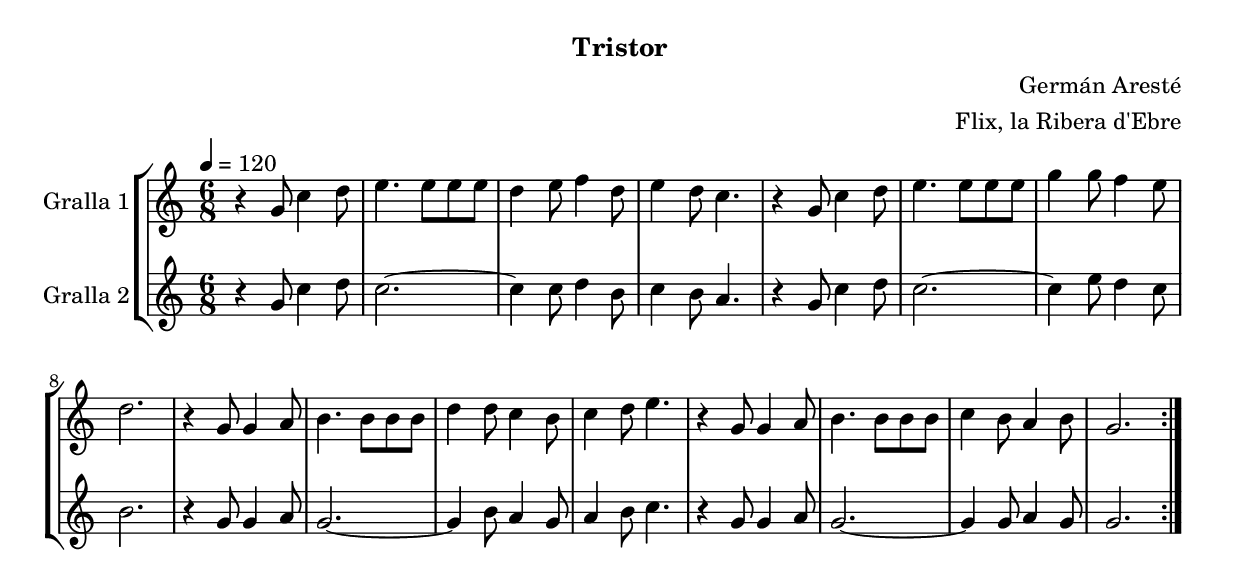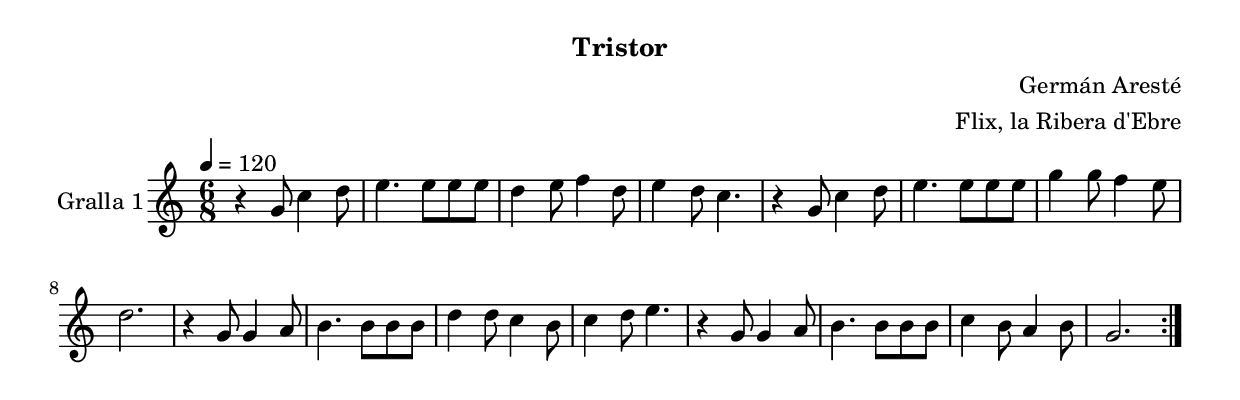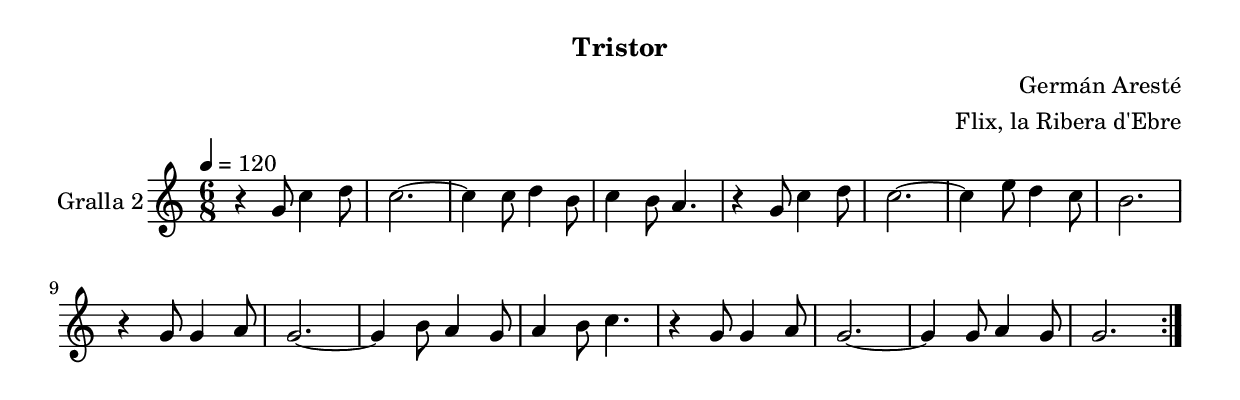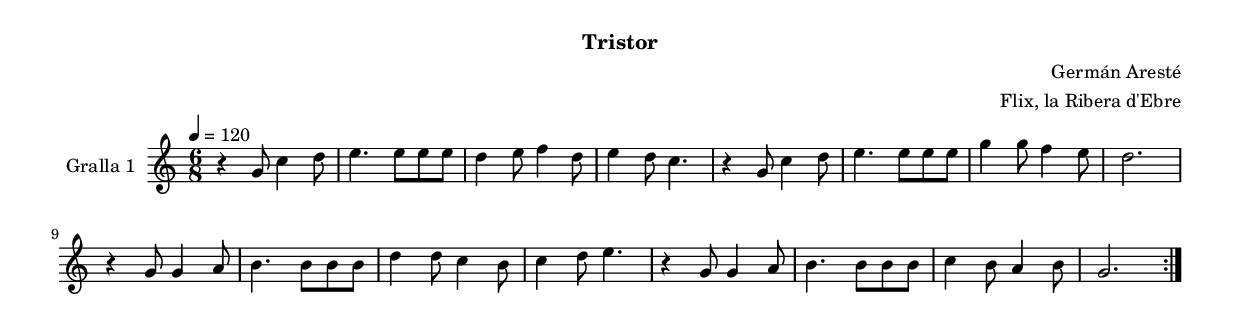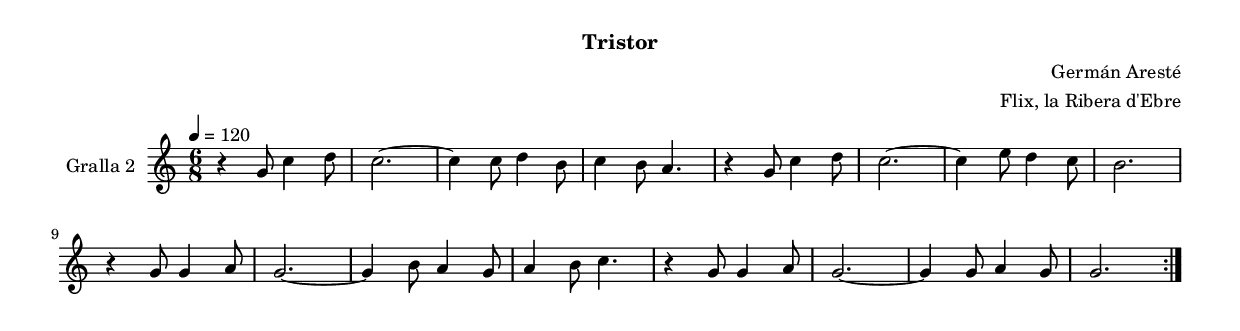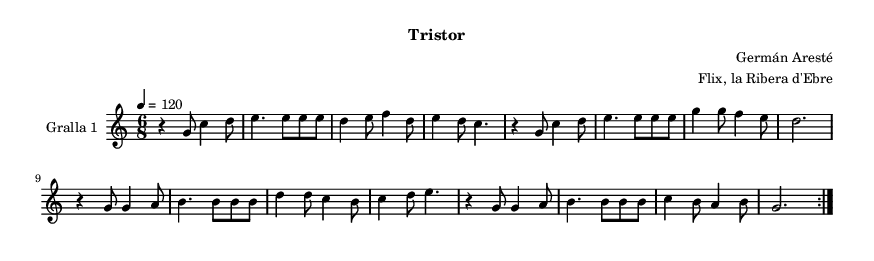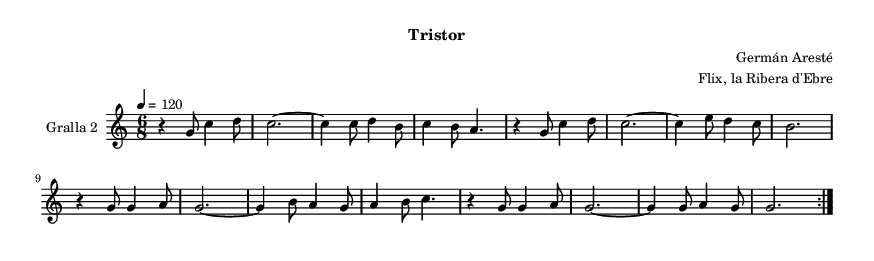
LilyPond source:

\version "2.16.0"

\header {
  dedication=""
  title="  "
  subtitle="Tristor"
  subsubtitle=""
  poet=""
  meter=""
  piece=""
  composer="Germán Aresté"
  arranger="Flix, la Ribera d'Ebre"
  opus=""
  instrument=""
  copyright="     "
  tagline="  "
}

liniaroAa =
\relative g'
{
  \tempo 4=120
  \clef treble
  \key c \major
  \time 6/8
  \repeat volta 2 { r4 g8 c4 d8  |
  e4. e8 e e  |
  d4 e8 f4 d8  |
  e4 d8 c4.  |
  %05
  r4 g8 c4 d8  |
  e4. e8 e e  |
  g4 g8 f4 e8  |
  d2.  |
  r4 g,8 g4 a8  |
  %10
  b4. b8 b b  |
  d4 d8 c4 b8  |
  c4 d8 e4.  |
  r4 g,8 g4 a8  |
  b4. b8 b b  |
  %15
  c4 b8 a4 b8  |
  g2.  | }
}

liniaroAb =
\relative g'
{
  \tempo 4=120
  \clef treble
  \key c \major
  \time 6/8
  \repeat volta 2 { r4 g8 c4 d8  |
  c2. ~  |
  c4 c8 d4 b8  |
  c4 b8 a4.  |
  %05
  r4 g8 c4 d8  |
  c2. ~  |
  c4 e8 d4 c8  |
  b2.  |
  r4 g8 g4 a8  |
  %10
  g2. ~  |
  g4 b8 a4 g8  |
  a4 b8 c4.  |
  r4 g8 g4 a8  |
  g2. ~  |
  %15
  g4 g8 a4 g8  |
  g2.  | }
}

\book {

\paper {
  print-page-number = false
  #(set-paper-size "a4")
  #(layout-set-staff-size 20)
}

\bookpart {
  \score {
    \new StaffGroup {
      \override Score.RehearsalMark #'self-alignment-X = #LEFT
      <<
        \new Staff \with {instrumentName = #"Gralla 1" } \liniaroAa
        \new Staff \with {instrumentName = #"Gralla 2" } \liniaroAb
      >>
    }
    \layout {}
  }\score { \unfoldRepeats
    \new StaffGroup {
      \override Score.RehearsalMark #'self-alignment-X = #LEFT
      <<
        \new Staff \with {instrumentName = #"Gralla 1" } \liniaroAa
        \new Staff \with {instrumentName = #"Gralla 2" } \liniaroAb
      >>
    }
    \midi {}
  }
}

\bookpart {
  \header {}
  \score {
    \new StaffGroup {
      \override Score.RehearsalMark #'self-alignment-X = #LEFT
      <<
        \new Staff \with {instrumentName = #"Gralla 1" } \liniaroAa
      >>
    }
    \layout {}
  }\score { \unfoldRepeats
    \new StaffGroup {
      \override Score.RehearsalMark #'self-alignment-X = #LEFT
      <<
        \new Staff \with {instrumentName = #"Gralla 1" } \liniaroAa
      >>
    }
    \midi {}
  }
}

\bookpart {
  \header {}
  \score {
    \new StaffGroup {
      \override Score.RehearsalMark #'self-alignment-X = #LEFT
      <<
        \new Staff \with {instrumentName = #"Gralla 2" } \liniaroAb
      >>
    }
    \layout {}
  }\score { \unfoldRepeats
    \new StaffGroup {
      \override Score.RehearsalMark #'self-alignment-X = #LEFT
      <<
        \new Staff \with {instrumentName = #"Gralla 2" } \liniaroAb
      >>
    }
    \midi {}
  }
}

}

\book {

\paper {
  print-page-number = false
  #(set-paper-size "a5landscape")
  #(layout-set-staff-size 16)
  #(define output-suffix "a5")
}

\bookpart {
  \header {}
  \score {
    \new StaffGroup {
      \override Score.RehearsalMark #'self-alignment-X = #LEFT
      <<
        \new Staff \with {instrumentName = #"Gralla 1" } \liniaroAa
      >>
    }
    \layout {}
  }
}

\bookpart {
  \header {}
  \score {
    \new StaffGroup {
      \override Score.RehearsalMark #'self-alignment-X = #LEFT
      <<
        \new Staff \with {instrumentName = #"Gralla 2" } \liniaroAb
      >>
    }
    \layout {}
  }
}

}

\book {

\paper {
  print-page-number = false
  #(set-paper-size "a6landscape")
  #(layout-set-staff-size 12)
  #(define output-suffix "a6")
}

\bookpart {
  \header {}
  \score {
    \new StaffGroup {
      \override Score.RehearsalMark #'self-alignment-X = #LEFT
      <<
        \new Staff \with {instrumentName = #"Gralla 1" } \liniaroAa
      >>
    }
    \layout {}
  }
}

\bookpart {
  \header {}
  \score {
    \new StaffGroup {
      \override Score.RehearsalMark #'self-alignment-X = #LEFT
      <<
        \new Staff \with {instrumentName = #"Gralla 2" } \liniaroAb
      >>
    }
    \layout {}
  }
}

}

